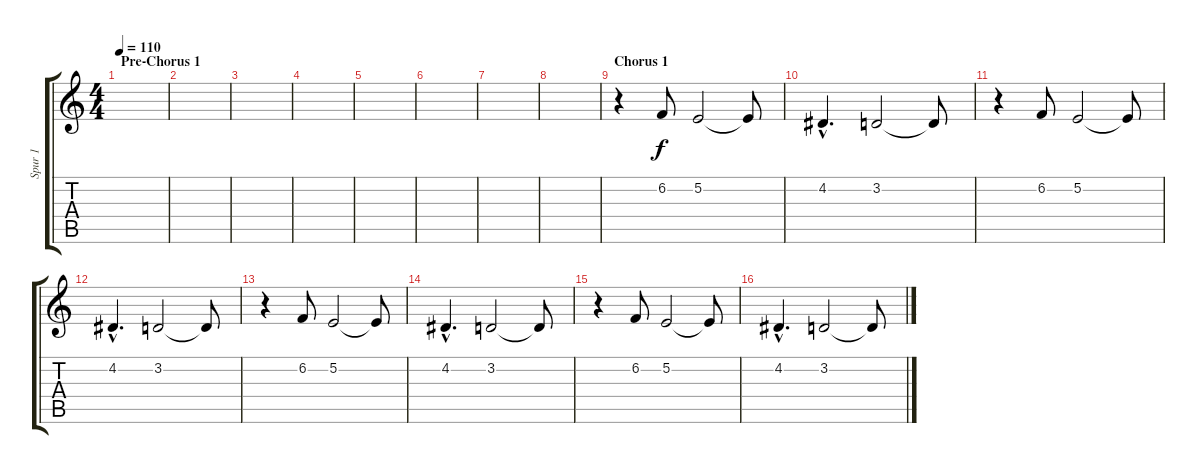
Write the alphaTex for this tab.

\track ("Spur 1" "Spur 1") {instrument pad3polysynth}
\staff {score tabs}
\tuning (E4 B3 G3 D3 A2 D2) {hide}
\ts (4 4)
\section ("" "Pre-Chorus 1")
\tempo 110
\clef g2
\ks c
|
|
|
|
|
|
|
|
\section ("" "Chorus 1")
r.4 6.2.8 5.2.2 5.2{t}.8 |
4.2{hac}.4{d} 3.2.2 3.2{t}.8 |
r.4 6.2.8 5.2.2 5.2{t}.8 |
4.2{hac}.4{d} 3.2.2 3.2{t}.8 |
r.4 6.2.8 5.2.2 5.2{t}.8 |
4.2{hac}.4{d} 3.2.2 3.2{t}.8 |
r.4 6.2.8 5.2.2 5.2{t}.8 |
4.2{hac}.4{d} 3.2.2 3.2{t}.8
